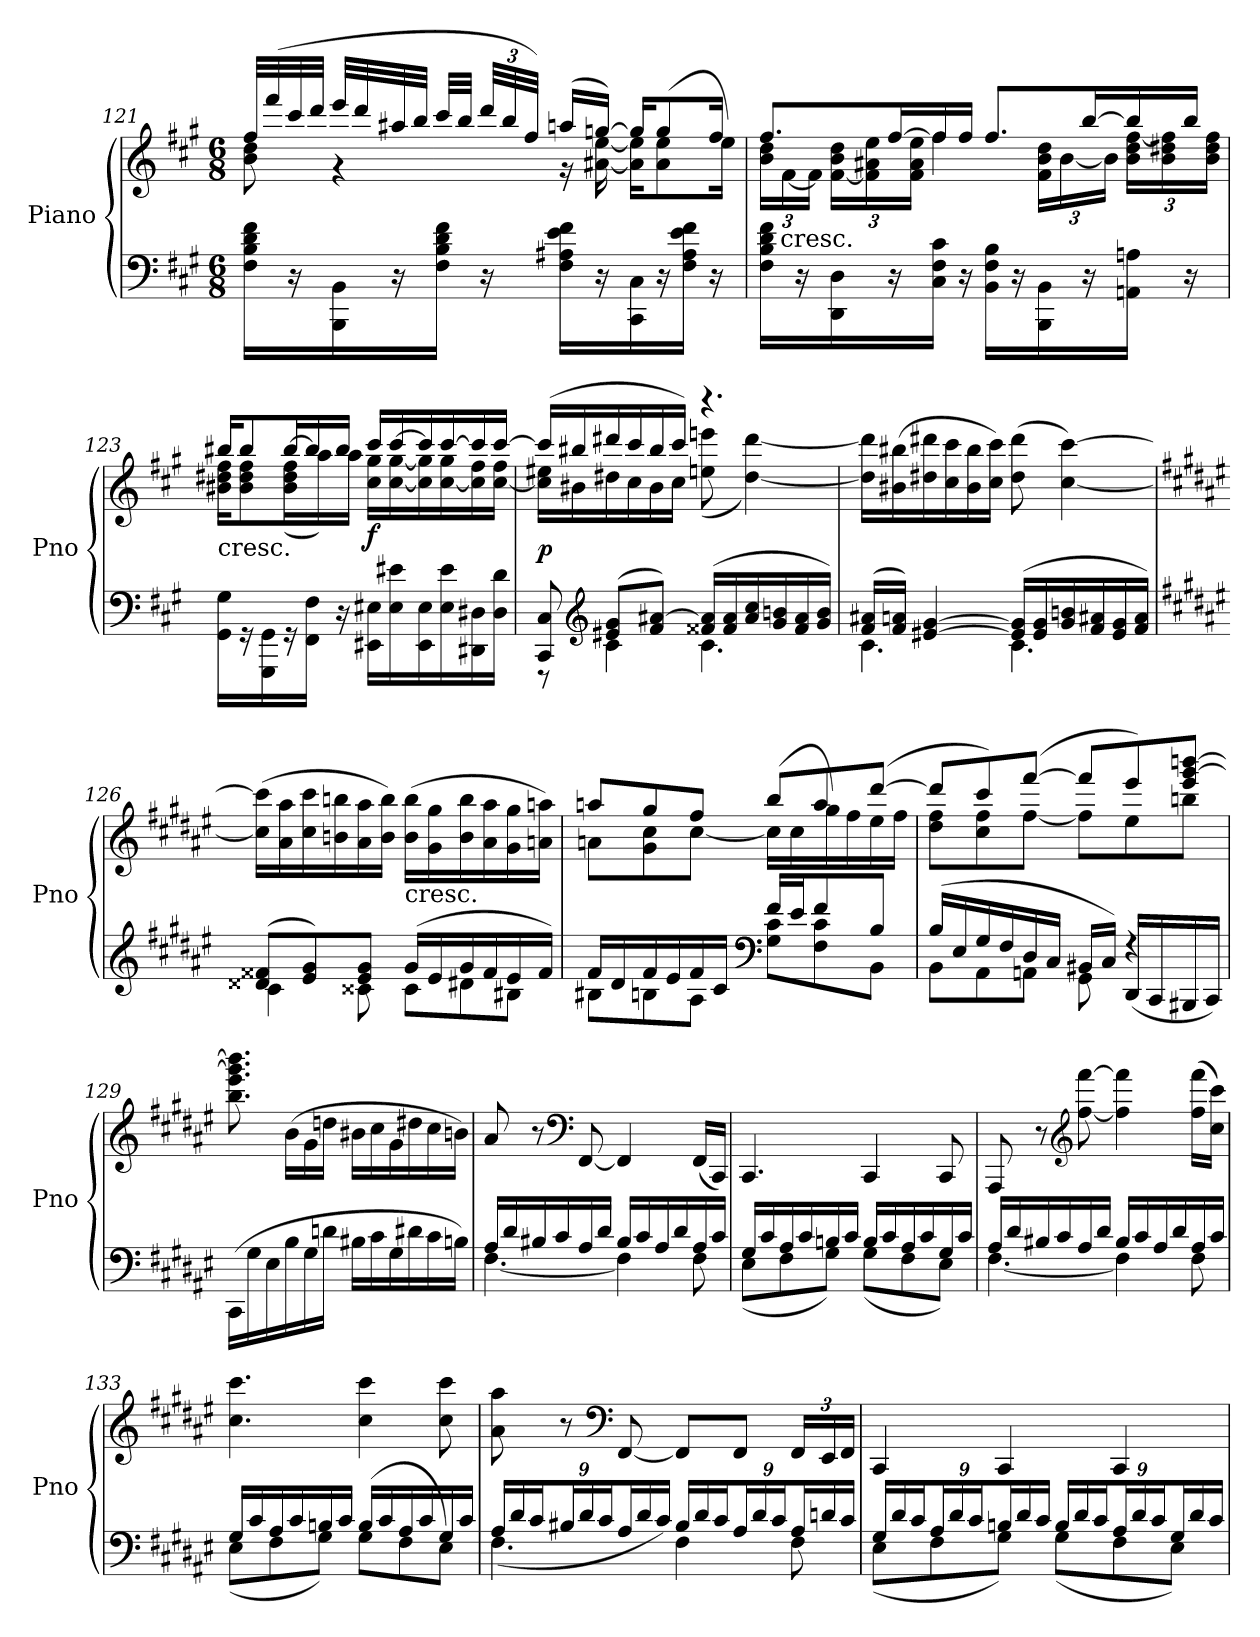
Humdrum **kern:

**kern	**kern	**dynam
*part1	*part1	*part1
*staff2	*staff1	*staff1/2
*I"Piano	*	*
*I'Pno	*	*
*clefF4	*clefG2	*
*k[f#c#g#]	*k[f#c#g#]	*
*M6/8	*M6/8	*
=121	=121	=121
*	*^	*
16F#\ 16B\ 16d\ 16f#\LL	32ff#/LLL	8b\ 8dd\	.
.	(32fff#/	.	.
16r	32ccc#/	.	.
.	32ddd/JJJ	.	.
16BBB\ 16BB\	32eee/LLL	4r	.
.	32ddd/	.	.
16r	32aa#X/	.	.
.	32bb/JJJ	.	.
16F#\ 16B\ 16d\ 16f#\JJ	32ccc#/LLL	.	.
.	32bb/JJJ	.	.
16r	48ddd/LLL	.	.
.	48bb/	.	.
.	48ff#/JJJ)	.	.
16F#\ 16A#X\ 16e\ 16f#\LL	(16aan/LL	16r	.
16r	[16ggn/JJ)	[16a#X\ [16ee\	.
16CC#\ 16C#\	16gg/KL]	16a#]\ 16ee]\KL	.
16r	(8gg/	8a#\ 8ee\	.
16F#\ 16A#\ 16e\ 16f#\JJ	.	.	.
16r	16ff#/Jk	16ee\Jk)	.
=122	=122	=122	=122
16F#\ 16B\ 16d\ 16f#\LL	8.ff#/L	24b\ 24dd\LL	.
!	!	!LO:TX:c:t=cresc.	!
.	.	[24f#\	.
16r	.	.	.
.	.	24f#\JJ]	.
16DD\ 16D\	.	[24f#\ 24b\ 24dd\LL	.
.	.	24f#]\ 24a#X\ 24ee\	.
16r	[16ff#/L	.	.
.	.	24f#\ 24a#\ 24ee\JJ	.
16C#\ 16F#\ 16c#\JJ	16ff#/	4ff#\]	.
16r	16ff#/JJ	.	.
16BB\ 16F#\ 16B\LL	8.ff#/L	.	.
16r	.	.	.
16BBB\ 16BB\	.	24f#\ 24b\ 24dd\LL	.
.	.	[24b\	.
16r	[16bb/L	.	.
.	.	24b\JJ]	.
16AAn\ 16An\JJ	16bb/]	24b\ 24dd\ [24ff#\LL	.
.	.	24b\ 24dd#X\ 24ff#]\	.
16r	16bb/JJ	.	.
.	.	24b\ 24dd#\ 24ff#\JJ	.
=123	=123	=123	=123
!	!LO:TX:c:t=cresc.	!	!
16GG#\ 16G#\LL	16bb#X/KL	16b#X\ 16dd#X\ 16ff#\KL	.
16r	8bb#/	8b#\ 8dd#\ 8ff#\	.
16GGG#\ 16GG#\	.	.	.
16r	[16bb#/L	(16b#\ 16dd#\ 16ff#\L	.
16FF#\ 16F#\JJ	16bb#/]	16aa\)	.
16r	16bb#/JJ	16aa\JJ	.
16EE#X\ 16E#X\LL	16ccc#/LL	16cc#\ 16gg#\LL	f
16E#\ 16e#X\	[16ccc#/	[16cc#\ [16gg#\	.
16EE#\ 16E#\	16ccc#/]	16cc#]\ 16gg#]\	.
16E#\ 16e#\	[16ccc#/	[16cc#\ 16gg#\	.
16DD#X\ 16D#X\	16ccc#/]	16cc#]\ 16ff#\	.
16D#\ 16d\JJ	[16ccc#/JJ	[16cc#\ 16ff#\JJ	.
=124	=124	=124	=124
*^	*	*	*
8CC#/ 8C#/	8r	(16ccc#/LL]	16cc#]\ 16ee#X\LL	p
.	.	16bb#X/	16b#X\	.
*clefG2	*	*	*	*
(8e#X/ 8g#/L	4c#\	16ddd#X/	16dd#X\	.
.	.	16ccc#/	16cc#\	.
8f#/ [8a#X/J)	.	16bb#/	16b#\	.
.	.	16ccc#/JJ)	16cc#\JJ	.
(16f##X/ 16a#]/LL	4.c#\	4.r	(8een\ 8eeen\	.
16f##/ 16a#/	.	.	.	.
16a#/ 16cc#/	.	.	[4dd#\ [4ddd#\)	.
16g#/ 16bn/	.	.	.	.
16f##/ 16a#/	.	.	.	.
16g#/ 16b/JJ)	.	.	.	.
*	*	*v	*v	*
=125	=125	=125	=125
(16f#/ 16a#X/LL	4.c#\	16dd#]\ 16ddd#]\LL	.
16f#/ 16an/JJ)	.	(16b#X\ 16bb#X\	.
[4e#X/ [4g#/	.	16dd#X\ 16ddd#X\	.
.	.	16cc#\ 16ccc#\	.
.	.	16b#\ 16bb#\	.
.	.	16cc#\ 16ccc#\JJ)	.
(16e#]/ 16g#]/LL	4.c#\	(8dd#\ 8ddd#\	.
16e#/ 16g#/	.	.	.
16g#/ 16bn/	.	[4cc#\ [4ccc#\)	.
16f#/ 16a#X/	.	.	.
16e#/ 16g#/	.	.	.
16f#/ 16a#/JJ)	.	.	.
=126	=126	=126	=126
*k[f#c#g#d#a#e#]	*	*k[f#c#g#d#a#e#]	*
(8d##X/ 8f##X/L	4c#\	(16cc#]\ 16ccc#]\LL	.
.	.	16a#\ 16aa#\	.
8e#/ 8g#/)	.	16cc#\ 16ccc#\	.
.	.	16bn\ 16bbn\	.
8e#/ 8g#/J	8c##X\	16a#\ 16aa#\	.
.	.	16b\ 16bb\JJ)	.
!	!	!LO:TX:c:t=cresc.	!
(16g#/LL	8c##\L	(16b\ 16bb\LL	.
16e#/	.	16g#\ 16gg#\	.
16g#/	8d#X\	16b\ 16bb\	.
16f##/	.	16a#\ 16aa#\	.
16e#/	8B#X\J	16g#\ 16gg#\	.
16f##/JJ)	.	16an\ 16aan\JJ)	.
=127	=127	=127	=127
*	*	*^	*
16f#/LL	8B#X\L	8aan/L	8an\L	.
16d#/	.	.	.	.
16f#/	8Bn\	8gg#/	8g#\ 8cc#\	.
16e#/	.	.	.	.
16f#/	8A#\J	8ff#/J	[8cc#\J	.
16c#/JJ	.	.	.	.
*clefF4	*	*	*	*
16f#/LL	8G#\ 8c#\L	(8bb/L	16cc#\LL]	.
16e#/J	.	.	16cc#\	.
8f#/	8F#\ 8c#\	8aa/	16gg#\)	.
.	.	.	16ff#\	.
8B/J	8BB\J	([8ddd#/J	16ee#\	.
.	.	.	16ff#\JJ	.
=128	=128	=128	=128	=128
(16B/LL	8BB\L	8ddd#/L]	8dd#\ 8ff#\L	.
16E#/	.	.	.	.
16G#/	8AA#\	8ccc#/)	8cc#\ 8ff#\	.
16F#/	.	.	.	.
16D#/	8AAn\J	([8fff#/J	[8ff#\J	.
16C#/JJ	.	.	.	.
16BB#X/LL	8GG#\	8fff#/L]	8ff#\L]	.
16C#/JJ)	.	.	.	.
4r	(16DD#/LL	8eee#/)	8ee#\	.
.	16CC#/	.	.	.
.	16BBB#X/	8eee#/ [8ggg#/ [8bbbn/J	8bbn\J	.
.	16CC#/JJ)	.	.	.
*v	*v	*	*	*
*	*v	*v	*
=129	=129	=129
(16CC#\LL	8.bb\ 8.eee#\ 8.ggg#]\ 8.bbb]\	.
16G#\	.	.
16E#\	.	.
16B\	(16b\LL	.
16G#\	16g#\	.
16dn\JJ	16ddn\JJ	.
16B#X\LL	16b#X\LL	.
16c#\	16cc#\	.
16G#\	16g#\	.
16d#X\	16dd#X\	.
16c#\	16cc#\	.
16Bn\JJ)	16bn\JJ)	.
=130	=130	=130
*^	*	*
16A#/LL	[4.F#\	8a#/	.
16d#/	.	.	.
16B#X/	.	8r	.
16c#/	.	.	.
*	*	*clefF4	*
16A#/	.	[8FF#/	.
16d#/JJ	.	.	.
16B#/LL	4F#\]	4FF#/]	.
16c#/	.	.	.
16A#/	.	.	.
16d#/	.	.	.
16A#/	8F#\	(16FF#/LL	.
16c#/JJ	.	16CC#/JJ)	.
=131	=131	=131	=131
16G#/LL	(8E#\L	4.CC#/	.
16c#/	.	.	.
16A#/	8F#\	.	.
16c#/	.	.	.
16Bn/	8G#\J)	.	.
16c#/JJ	.	.	.
16B/LL	(8G#\L	4CC#/	.
16c#/	.	.	.
16A#/	8F#\	.	.
16c#/	.	.	.
16G#/	8E#\J)	8CC#/	.
16c#/JJ	.	.	.
=132	=132	=132	=132
16A#/LL	[4.F#\	8AAA#/	.
16d#/	.	.	.
16B#X/	.	8r	.
16c#/	.	.	.
*	*	*clefG2	*
16A#/	.	[8ff#\ [8fff#\	.
16d#/JJ	.	.	.
16B#/LL	4F#\]	4ff#]\ 4fff#]\	.
16c#/	.	.	.
16A#/	.	.	.
16d#/	.	.	.
16A#/	8F#\	(16ff#\ 16fff#\LL	.
16c#/JJ	.	16cc#\ 16ccc#\JJ)	.
=133	=133	=133	=133
16G#/LL	(8E#\L	4.cc#\ 4.ccc#\	.
16c#/	.	.	.
16A#/	8F#\	.	.
16c#/	.	.	.
16Bn/	8G#\J)	.	.
16c#/JJ	.	.	.
(16B/LL	8G#\L	4cc#\ 4ccc#\	.
16c#/	.	.	.
16A#/	8F#\	.	.
16c#/	.	.	.
16G#/	8E#\J)	8cc#\ 8ccc#\	.
16c#/JJ	.	.	.
=134	=134	=134	=134
24A#/LL	(4.F#\	8a#\ 8aa#\	.
24d#/	.	.	.
24c#/J	.	.	.
24B#X/L	.	8r	.
24d#/	.	.	.
24c#/J	.	.	.
*	*	*clefF4	*
24A#/L	.	[8FF#/	.
24d#/	.	.	.
24c#/JJ)	.	.	.
24B#/LL	4F#\	8FF#/L]	.
24d#/	.	.	.
24c#/J	.	.	.
24A#/L	.	8FF#/J	.
24d#/	.	.	.
24c#/J	.	.	.
24A#/L	8F#\	24FF#/LL	.
24dn/	.	24EE#/	.
24c#/JJ	.	24FF#/JJ	.
=135	=135	=135	=135
24G#/LL	(8E#\L	4CC#/	.
24d#/	.	.	.
24c#/J	.	.	.
24A#/L	8F#\	.	.
24d#/	.	.	.
24c#/J	.	.	.
24Bn/L	8G#\J)	4CC#/	.
24d#/	.	.	.
24c#/JJ	.	.	.
24B/LL	(8G#\L	.	.
24d#/	.	.	.
24c#/J	.	.	.
24A#/L	8F#\	4CC#/	.
24d#/	.	.	.
24c#/J	.	.	.
24G#/L	8E#\J)	.	.
24d#/	.	.	.
24c#/JJ	.	.	.
*v	*v	*	*
=	=	=
*-	*-	*-
